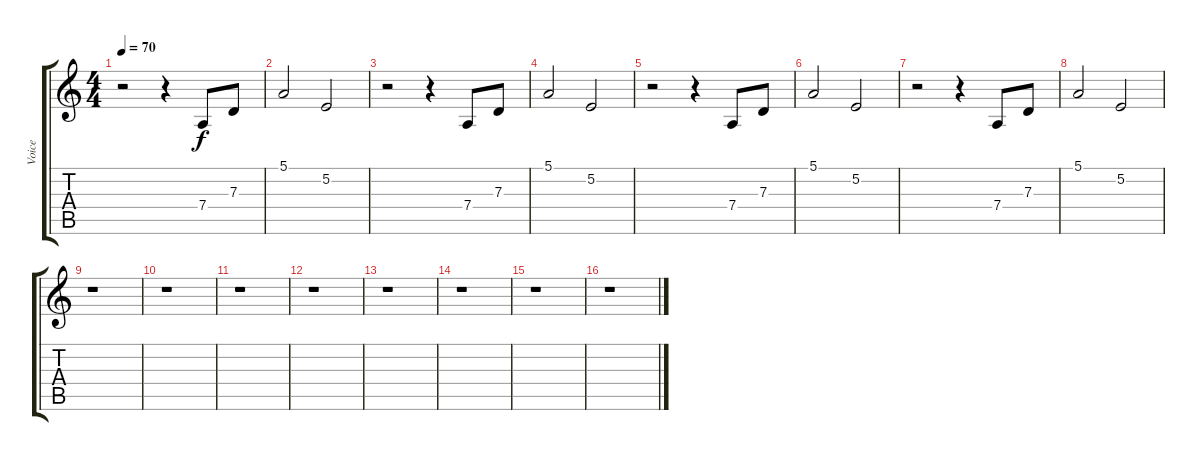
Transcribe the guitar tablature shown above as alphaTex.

\track ("Voice" "Voice") {instrument cello}
\staff {score tabs}
\tuning (E4 B3 G3 D3 A2 E2) {hide}
\ts (4 4)
\tempo 70
\clef g2
\ks c
r.2{dy f} r.4 7.4.8 7.3.8 |
5.1.2 5.2.2 |
r.2 r.4 7.4.8 7.3.8 |
5.1.2 5.2.2 |
r.2 r.4 7.4.8 7.3.8 |
5.1.2 5.2.2 |
r.2 r.4 7.4.8 7.3.8 |
5.1.2 5.2.2 |
r.1 |
r.1 |
r.1 |
r.1 |
r.1 |
r.1 |
r.1 |
r.1
